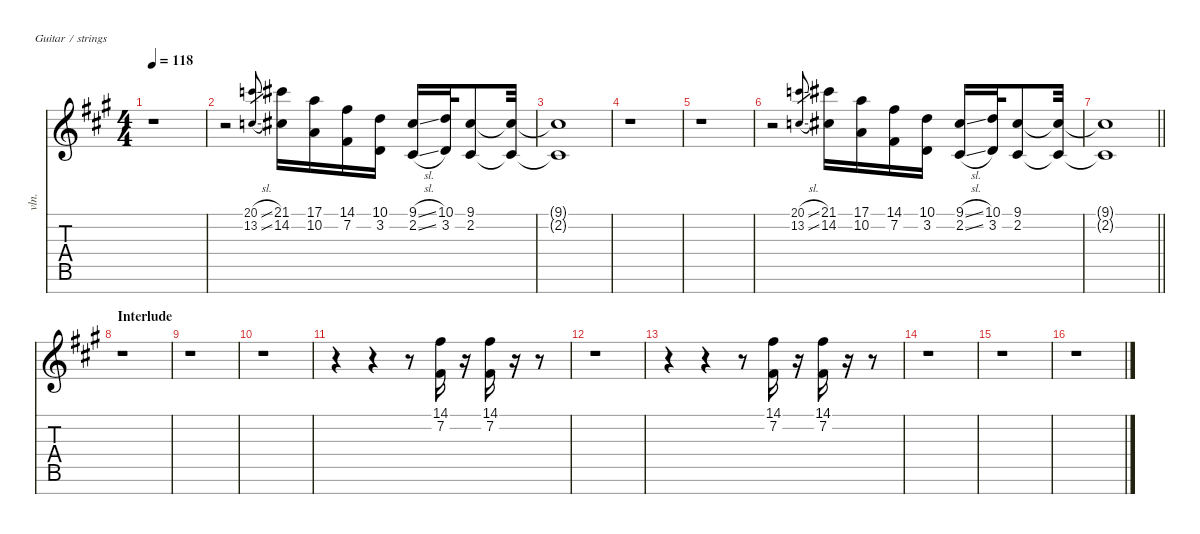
\defaultSystemsLayout 4
\hideDynamics
\bracketExtendMode nobrackets
\otherSystemsTrackNameOrientation horizontal
\track ("solo strings" "vln.") {instrument stringensemble1}
\staff {score tabs}
\tuning (E4 B3 G3 D3 A2 E2 B1)
\ts (4 4)
\tempo 118
\clef g2
\ks f#minor
r.1{dy f} |
r.2 (20.1{sl acc forcenatural} 13.2{sl acc forcenatural}).8{gr} (21.1{acc #} 14.2{acc #}).16{dy ff} (17.1{acc forcenatural} 10.2{acc forcenatural}).16{dy f} (14.1{acc #} 7.2{acc #}).16{dy mf} (10.1{acc forcenatural} 3.2{acc forcenatural}).16 (9.1{sl acc #} 2.2{sl acc #}).16{dy f} (10.1{acc forcenatural} 3.2{acc forcenatural}).32{dy mp} (9.1{acc #} 2.2{acc #}).8{dy mf} (9.1{t acc #} 2.2{t acc #}).32{dy f} |
(9.1{t acc #} 2.2{t acc #}).1 |
r.1 |
r.1 |
r.2 (20.1{sl acc forcenatural} 13.2{sl acc forcenatural}).8{gr} (21.1{acc #} 14.2{acc #}).16{dy ff} (17.1{acc forcenatural} 10.2{acc forcenatural}).16{dy f} (14.1{acc #} 7.2{acc #}).16{dy mf} (10.1{acc forcenatural} 3.2{acc forcenatural}).16 (9.1{sl acc #} 2.2{sl acc #}).16{dy f} (10.1{acc forcenatural} 3.2{acc forcenatural}).32{dy mp} (9.1{acc #} 2.2{acc #}).8{dy mf} (9.1{t acc #} 2.2{t acc #}).32{dy f} |
\barLineRight lightlight
(9.1{t acc #} 2.2{t acc #}).1 |
\section ("" "Interlude")
r.1 |
r.1 |
r.1 |
r.4 r.4 r.8 (14.1{acc #} 7.2{acc #}).16 r.16 (14.1{acc #} 7.2{acc #}).16 r.16 r.8 |
r.1 |
r.4 r.4 r.8 (14.1{acc #} 7.2{acc #}).16 r.16 (14.1{acc #} 7.2{acc #}).16 r.16 r.8 |
r.1 |
r.1 |
r.1
